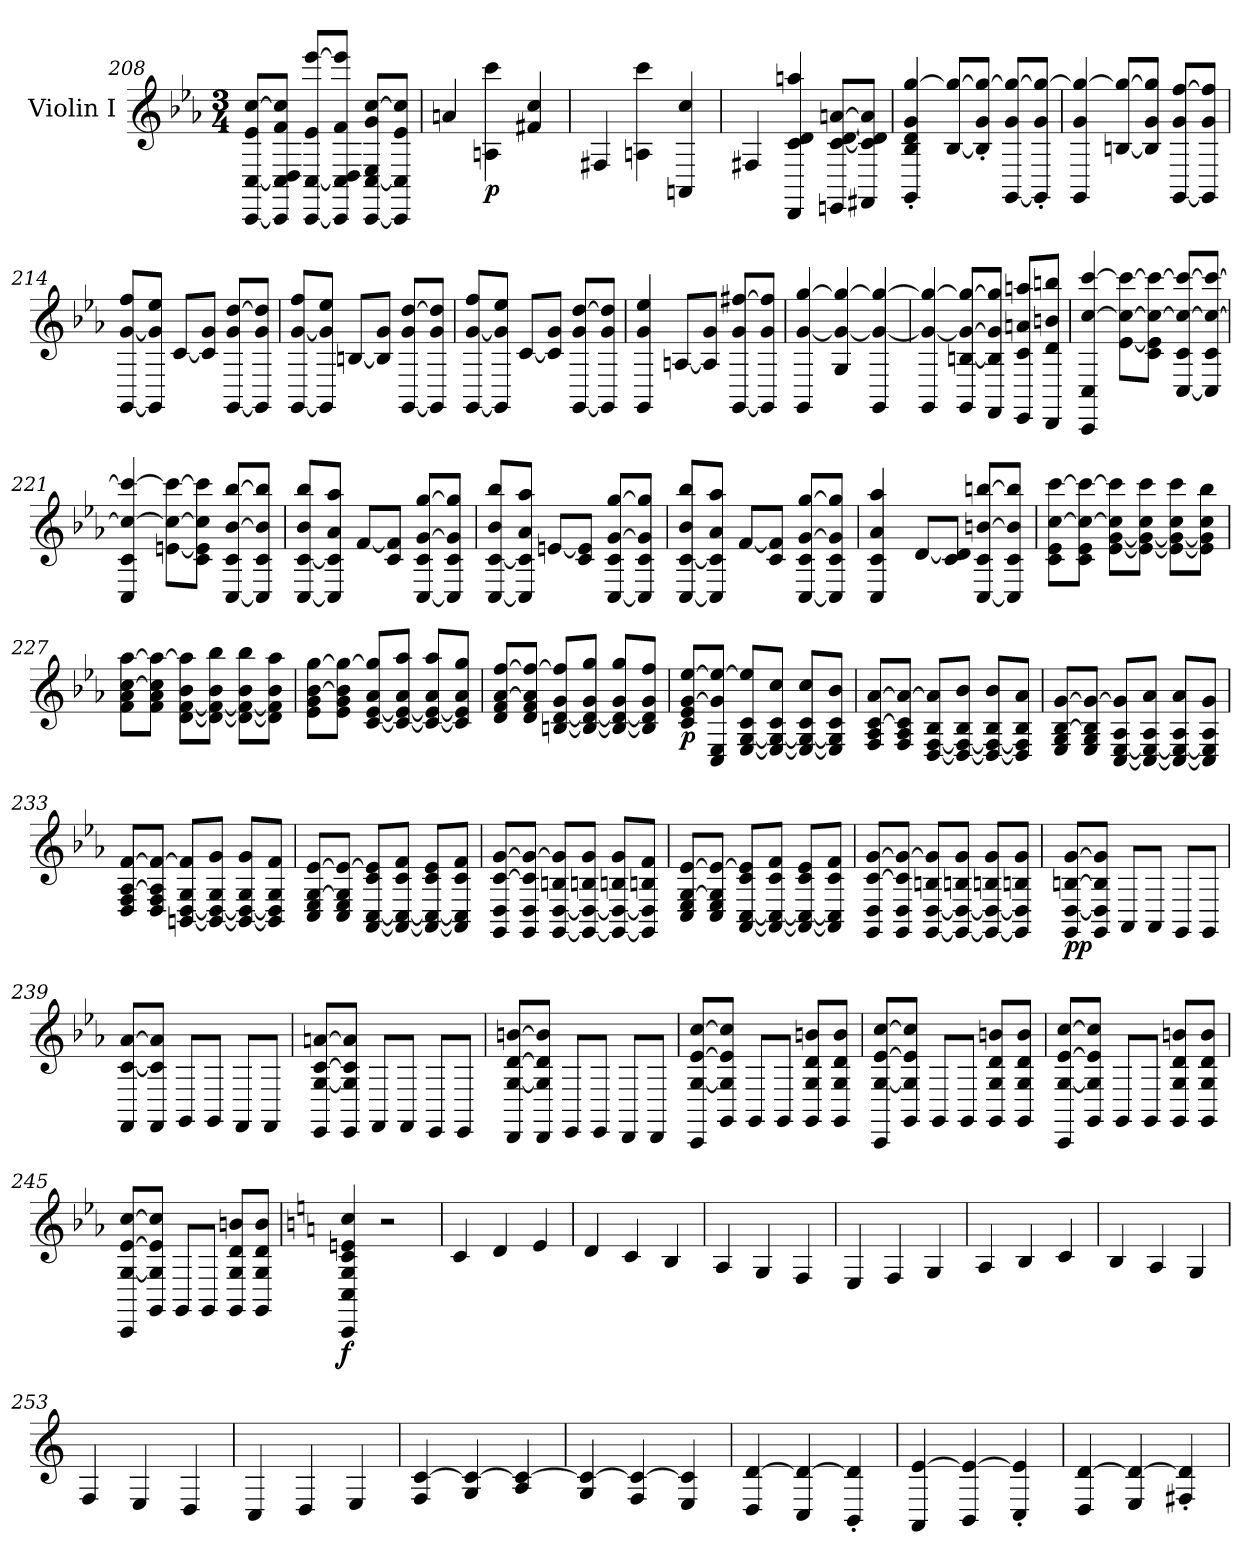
**kern	**dynam
*part1	*part1
*staff1	*staff1
*I"Violin I	*
*I'Vln	*
*clefG2	*
*k[b-e-a-]	*
*c:	*
*M3/4	*
=208	=208
[8CC [8C 8e- [8ccL	.
8CC] 8C] 8D 8f 8cc]J	.
[8CC [8C 8e- [8eee-L	.
8CC] 8C] 8D 8f 8eee-]J	.
[8CC [8C 8E- 8g [8ccL	.
8CC] 8C] 8e- 8cc]J	.
=209	=209
4an	.
4An 4ccc	p
4f#X 4cc	.
=210	=210
4F#X	.
4An 4ccc	.
4AAn 4cc	.
=211	=211
4F#X	.
4DD 4c 4d 4aan	.
8EEn [8c [8d [8anL	.
8FF#X 8c] 8d] 8a]J	.
=212	=212
4GG' 4B-' 4d' 4g' [4gg'	.
[8B- 8gg_L	.
8B-]' 8g' 8gg_'J	.
[8GG 8g 8gg_L	.
8GG]' 8g' 8gg_'J	.
=213	=213
4GG 4g 4gg_	.
[8Bn 8gg_L	.
8B] 8g 8gg]J	.
[8GG 8g [8ffL	.
8GG] 8g 8ff]J	.
=214	=214
[8GG [8g 8ffL	.
8GG] 8g] 8ee-J	.
[8cL	.
8c] 8gJ	.
[8GG 8g [8ddL	.
8GG] 8g 8dd]J	.
=215	=215
[8GG [8g 8ffL	.
8GG] 8g] 8ee-J	.
[8BnL	.
8B] 8gJ	.
[8GG 8g [8ddL	.
8GG] 8g 8dd]J	.
=216	=216
[8GG [8g 8ffL	.
8GG] 8g] 8ee-J	.
[8cL	.
8c] 8gJ	.
[8GG 8g [8ddL	.
8GG] 8g 8dd]J	.
=217	=217
4GG 4g 4ee-	.
[8AnL	.
8A] 8gJ	.
[8GG 8g [8ff#XL	.
8GG] 8g 8ff#]J	.
=218	=218
4GG [4g [4gg	.
4G 4g_ 4gg_	.
4GG 4g_ 4gg_	.
=219	=219
4GG 4g_ 4gg_	.
8GG [8Bn 8g_ 8gg_L	.
8FF 8B] 8g] 8gg]J	.
8EE- 8c 8an 8aanL	.
8DD 8d 8bn 8bbnJ	.
=220	=220
4CC 4C [4cc [4ccc	.
[8e- 8cc_ 8ccc_L	.
8c 8e-] 8cc_ 8ccc_J	.
[8C 8c 8cc_ 8ccc_L	.
8C] 8c 8cc_ 8ccc_J	.
=221	=221
4C 4c 4cc_ 4ccc_	.
[8en 8cc_ 8ccc_L	.
8c 8e] 8cc] 8ccc]J	.
[8C 8c [8b- [8bb-L	.
8C] 8c 8b-] 8bb-]J	.
=222	=222
[8C [8c 8b- 8bb-L	.
8C] 8c] 8a- 8aa-J	.
[8fL	.
8c 8f]J	.
[8C 8c [8g [8ggL	.
8C] 8c 8g] 8gg]J	.
=223	=223
[8C [8c 8b- 8bb-L	.
8C] 8c] 8a- 8aa-J	.
[8enL	.
8c 8e]J	.
[8C 8c [8g [8ggL	.
8C] 8c 8g] 8gg]J	.
=224	=224
[8C [8c 8b- 8bb-L	.
8C] 8c] 8a- 8aa-J	.
[8fL	.
8c 8f]J	.
[8C 8c [8g [8ggL	.
8C] 8c 8g] 8gg]J	.
=225	=225
4C 4c 4a- 4aa-	.
[8dL	.
8c 8d]J	.
[8C 8c [8bn [8bbnL	.
8C] 8c 8b] 8bb]J	.
=226	=226
8c 8e- [8cc [8cccL	.
8c 8e- 8cc_ 8ccc_J	.
[8e- [8g 8cc] 8ccc]L	.
8e-_ 8g_ 8cc 8cccJ	.
8e-_ 8g_ 8cc 8cccL	.
8e-] 8g] 8cc 8bb-J	.
=227	=227
8f 8a- [8cc [8aa-L	.
8f 8a- 8cc] 8aa-_J	.
[8d [8f 8b- 8aa-]L	.
8d_ 8f_ 8b- 8bb-J	.
8d_ 8f_ 8b- 8bb-L	.
8d] 8f] 8b- 8aa-J	.
=228	=228
8e- 8g [8b- [8ggL	.
8e- 8g 8b-] 8gg_J	.
[8c [8e- 8a- 8gg]L	.
8c_ 8e-_ 8a- 8aa-J	.
8c_ 8e-_ 8a- 8aa-L	.
8c] 8e-] 8a- 8ggJ	.
=229	=229
8d 8f [8a- [8ffL	.
8d 8f 8a-] 8ff_J	.
[8Bn [8d 8g 8ff]L	.
8B_ 8d_ 8g 8ggJ	.
8B_ 8d_ 8g 8ggL	.
8B] 8d] 8g 8ffJ	.
=230	=230
8c 8e- [8g [8ee-L	p
8C 8E- 8g] 8ee-_J	.
[8E- [8G 8c 8ee-]L	.
8E-_ 8G_ 8c 8ccJ	.
8E-_ 8G_ 8c 8ccL	.
8E-] 8G] 8c 8b-J	.
=231	=231
8F 8A- [8c [8a-L	.
8F 8A- 8c] 8a-_J	.
[8D [8F 8B- 8a-]L	.
8D_ 8F_ 8B- 8b-J	.
8D_ 8F_ 8B- 8b-L	.
8D] 8F] 8B- 8a-J	.
=232	=232
8E- 8G [8B- [8gL	.
8E- 8G 8B-] 8g_J	.
[8C [8E- 8A- 8g]L	.
8C_ 8E-_ 8A- 8a-J	.
8C_ 8E-_ 8A- 8a-L	.
8C] 8E-] 8A- 8gJ	.
=233	=233
8D 8F [8A- [8fL	.
8D 8F 8A-] 8f_J	.
[8BBn [8D 8G 8f]L	.
8BB_ 8D_ 8G 8gJ	.
8BB_ 8D_ 8G 8gL	.
8BB] 8D] 8G 8fJ	.
=234	=234
8C 8E- [8G [8e-L	.
8C 8E- 8G] 8e-_J	.
[8AA- [8C 8c 8e-]L	.
8AA-_ 8C_ 8c 8fJ	.
8AA-_ 8C_ 8c 8e-L	.
8AA-] 8C] 8c 8fJ	.
=235	=235
8GG 8D [8c [8gL	.
8GG 8D 8c] 8g_J	.
[8GG [8D 8Bn 8g]L	.
8GG_ 8D_ 8Bn 8gJ	.
8GG_ 8D_ 8Bn 8gL	.
8GG] 8D] 8Bn 8fJ	.
=236	=236
8C 8E- [8G [8e-L	.
8C 8E- 8G] 8e-_J	.
[8AA- [8C 8c 8e-]L	.
8AA-_ 8C_ 8c 8fJ	.
8AA-_ 8C_ 8c 8e-L	.
8AA-] 8C] 8c 8fJ	.
=237	=237
8GG 8D [8c [8gL	.
8GG 8D 8c] 8g_J	.
[8GG [8D 8Bn 8g]L	.
8GG_ 8D_ 8Bn 8gJ	.
8GG_ 8D_ 8Bn 8gL	.
8GG] 8D] 8Bn 8gJ	.
=238	=238
8GG [8D [8Bn [8gL	pp
8GG 8D] 8B] 8g]J	.
8AA-L	.
8AA-J	.
8GGL	.
8GGJ	.
=239	=239
8FF [8c [8a-L	.
8FF 8c] 8a-]J	.
8GGL	.
8GGJ	.
8FFL	.
8FFJ	.
=240	=240
8EE- [8G [8c [8anL	.
8EE- 8G] 8c] 8a]J	.
8FFL	.
8FFJ	.
8EE-L	.
8EE-J	.
=241	=241
8DD [8G [8d [8bnL	.
8DD 8G] 8d] 8b]J	.
8EE-L	.
8EE-J	.
8DDL	.
8DDJ	.
=242	=242
8CC [8G [8e- [8ccL	.
8GG 8G] 8e-] 8cc]J	.
8GGL	.
8GGJ	.
8GG 8G 8d 8bnL	.
8GG 8G 8d 8bJ	.
=243	=243
8CC [8G [8e- [8ccL	.
8GG 8G] 8e-] 8cc]J	.
8GGL	.
8GGJ	.
8GG 8G 8d 8bnL	.
8GG 8G 8d 8bJ	.
=244	=244
8CC [8G [8e- [8ccL	.
8GG 8G] 8e-] 8cc]J	.
8GGL	.
8GGJ	.
8GG 8G 8d 8bnL	.
8GG 8G 8d 8bJ	.
=245	=245
8CC [8G [8e- [8ccL	.
8GG 8G] 8e-] 8cc]J	.
8GGL	.
8GGJ	.
8GG 8G 8d 8bnL	.
8GG 8G 8d 8bJ	.
=246	=246
*k[]	*
*C:	*
4CC 4C 4G 4c 4en 4cc	f
2r	.
=247	=247
4c	.
4d	.
4e	.
=248	=248
4d	.
4c	.
4B	.
=249	=249
4A	.
4G	.
4F	.
=250	=250
4E	.
4F	.
4G	.
=251	=251
4A	.
4B	.
4c	.
=252	=252
4B	.
4A	.
4G	.
=253	=253
4F	.
4E	.
4D	.
=254	=254
4C	.
4D	.
4E	.
=255	=255
4F [4c	.
4G 4c_	.
4A 4c_	.
=256	=256
4G 4c_	.
4F 4c_	.
4E 4c]	.
=257	=257
4D [4d	.
4C 4d_	.
4BB' 4d]'	.
=258	=258
4AA [4e	.
4BB 4e_	.
4C' 4e]'	.
=259	=259
4D [4d	.
4E 4d_	.
4F#X' 4d]'	.
=	=
*-	*-
